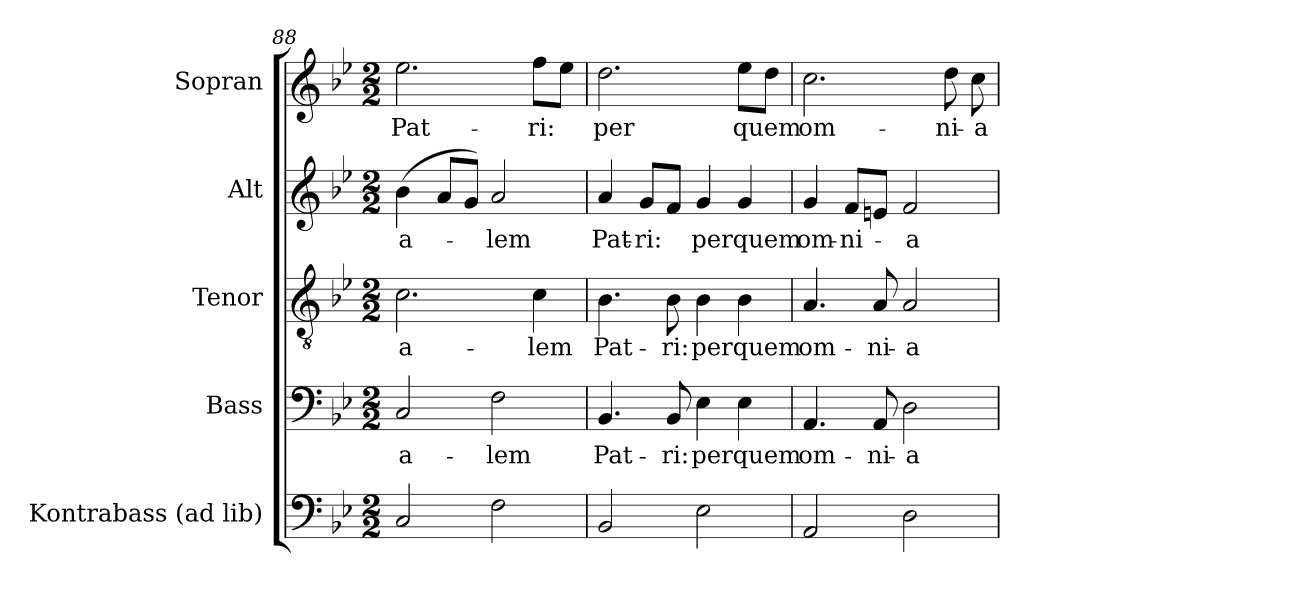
**kern	**kern	**text	**kern	**text	**kern	**text	**kern	**text
*part5	*part4	*part4	*part3	*part3	*part2	*part2	*part1	*part1
*staff5	*staff4	*staff4	*staff3	*staff3	*staff2	*staff2	*staff1	*staff1
*I"Kontrabass (ad lib)	*I"Bass	*	*I"Tenor	*	*I"Alt	*	*I"Sopran	*
*I'Kb.	*I'B.	*	*I'T.	*	*I'A.	*	*I'S.	*
*clefF4	*clefF4	*	*clefGv2	*	*clefG2	*	*clefG2	*
*ITrd7c12	*	*	*	*	*	*	*	*
*k[b-e-]	*k[b-e-]	*	*k[b-e-]	*	*k[b-e-]	*	*k[b-e-]	*
*B-:	*B-:	*	*B-:	*	*B-:	*	*B-:	*
*M2/2	*M2/2	*	*M2/2	*	*M2/2	*	*M2/2	*
=88	=88	=88	=88	=88	=88	=88	=88	=88
!	!	!LO:LY:b	!	!LO:LY:b	!	!LO:LY:b	!	!LO:LY:b
2CC/	2C/	-a-	2.c\	-a-	(>4b-\	-a-	2.ee-\	Pat-
.	.	.	.	.	8a/L	.	.	.
.	.	.	.	.	8g/J)	.	.	.
!	!	!LO:LY:b	!	!	!	!LO:LY:b	!	!
2FF\	2F\	-lem	.	.	2a/	-lem	.	.
!	!	!	!	!LO:LY:b	!	!	!	!LO:LY:b
.	.	.	4c\	-lem	.	.	8ff\L	-ri:
.	.	.	.	.	.	.	8ee-\J	.
!!LO:PB:g=z
=89	=89	=89	=89	=89	=89	=89	=89	=89
!	!	!LO:LY:b	!	!LO:LY:b	!	!LO:LY:b	!	!LO:LY:b
2BBB-/	4.BB-/	Pat-	4.B-\	Pat-	4a/	Pat-	2.dd\	per
!	!	!	!	!	!	!LO:LY:b	!	!
.	.	.	.	.	8g/L	-ri:	.	.
!	!	!LO:LY:b	!	!LO:LY:b	!	!	!	!
.	8BB-/	-ri:	8B-\	-ri:	8f/J	.	.	.
!	!	!LO:LY:b	!	!LO:LY:b	!	!LO:LY:b	!	!
2EE-\	4E-\	per	4B-\	per	4g/	per	.	.
!	!	!LO:LY:b	!	!LO:LY:b	!	!LO:LY:b	!	!LO:LY:b
.	4E-\	quem	4B-\	quem	4g/	quem	8ee-\L	quem
.	.	.	.	.	.	.	8dd\J	.
=90	=90	=90	=90	=90	=90	=90	=90	=90
!	!	!LO:LY:b	!	!LO:LY:b	!	!LO:LY:b	!	!LO:LY:b
2AAA/	4.AA/	om-	4.A/	om-	4g/	om-	2.cc\	om-
!	!	!	!	!	!	!LO:LY:b	!	!
.	.	.	.	.	8f/L	-ni-	.	.
!	!	!LO:LY:b	!	!LO:LY:b	!	!	!	!
.	8AA/	-ni-	8A/	-ni-	8en/J	.	.	.
!	!	!LO:LY:b	!	!LO:LY:b	!	!LO:LY:b	!	!
2DD\	2D\	-a	2A/	-a	2f/	-a	.	.
!	!	!	!	!	!	!	!	!LO:LY:b
.	.	.	.	.	.	.	8dd\	-ni-
!	!	!	!	!	!	!	!	!LO:LY:b
.	.	.	.	.	.	.	8cc\	-a
=	=	=	=	=	=	=	=	=
*-	*-	*-	*-	*-	*-	*-	*-	*-
